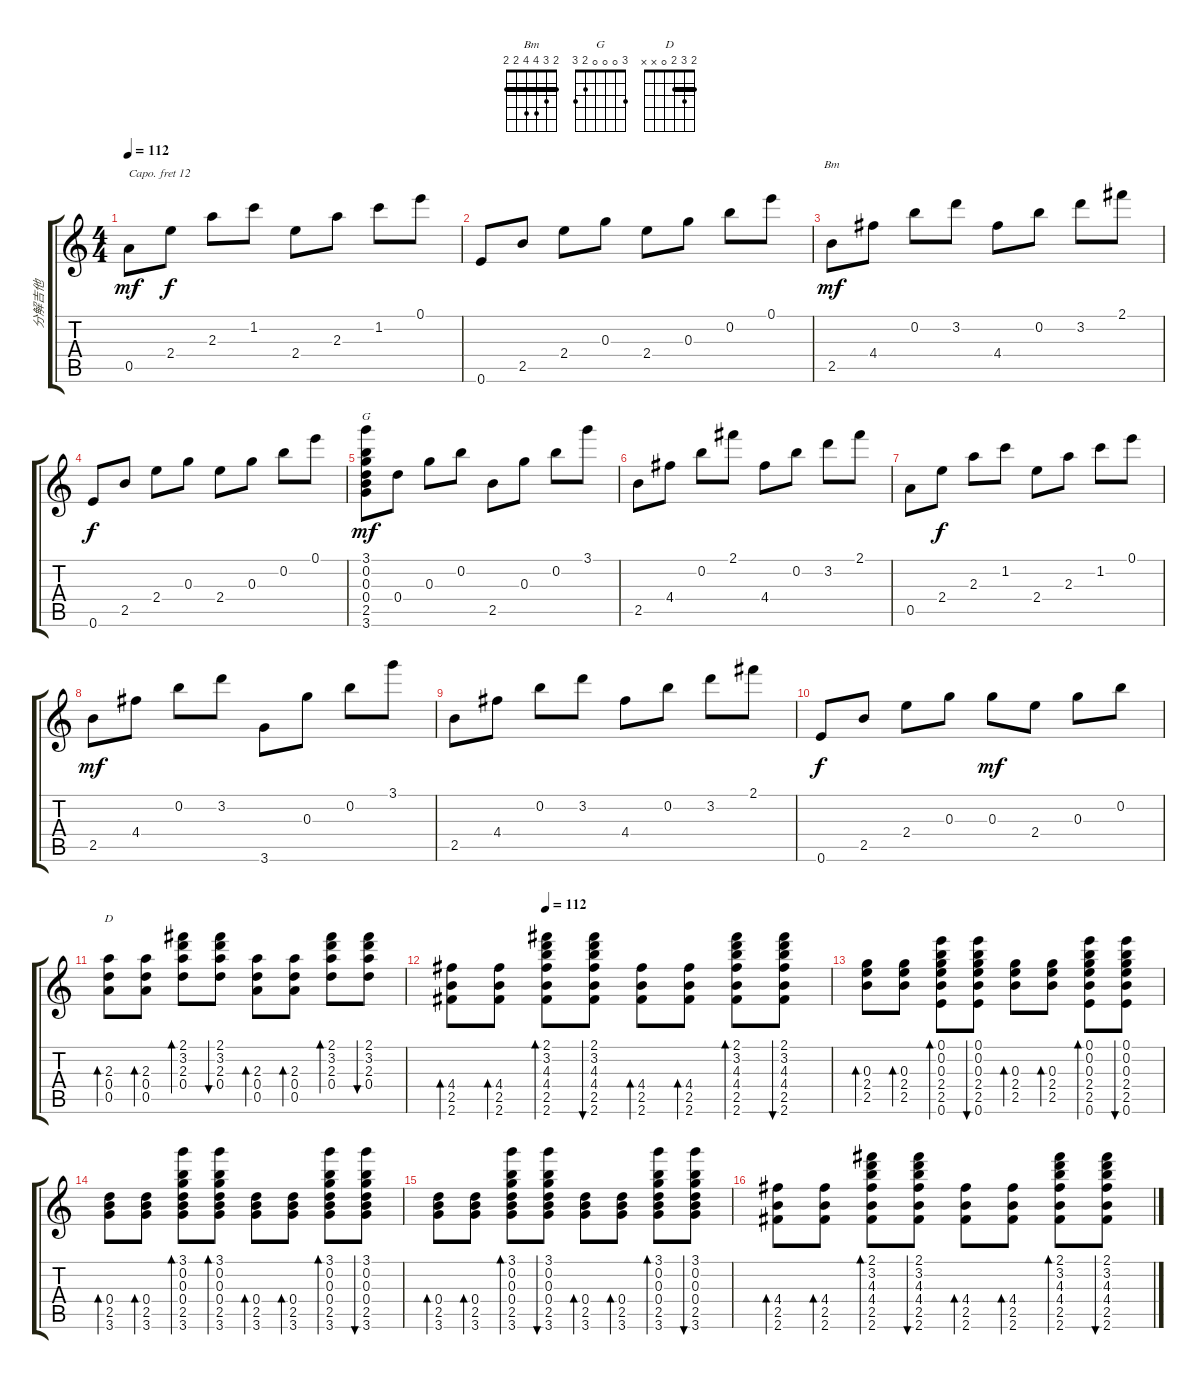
\track ("分解吉他" "分解吉他") {instrument acousticguitarsteel}
\staff {score tabs}
\capo 12
\tuning (E4 B3 G3 D3 A2 E2) {hide}
\chord ("Bm" 2 3 4 4 2 2) {barre 2}
\chord ("G" 3 0 0 0 2 3)
\chord ("D" 2 3 2 0 x x) {barre 2}
\ts (4 4)
\tempo 112
\clef g2
\ks c
0.5.8{dy mf} 2.4.8{dy f} 2.3.8 1.2.8 2.4.8 2.3.8 1.2.8 0.1.8 |
0.6.8 2.5.8 2.4.8 0.3.8 2.4.8 0.3.8 0.2.8 0.1.8 |
2.5.8{ch "Bm" dy mf} 4.4.8 0.2.8 3.2.8 4.4.8 0.2.8 3.2.8 2.1.8 |
0.6.8{dy f} 2.5.8 2.4.8 0.3.8 2.4.8 0.3.8 0.2.8 0.1.8 |
(3.1 0.2 0.3 0.4 2.5 3.6).8{ch "G" dy mf} 0.4.8 0.3.8 0.2.8 2.5.8 0.3.8 0.2.8 3.1.8 |
2.5.8 4.4.8 0.2.8 2.1.8 4.4.8 0.2.8 3.2.8 2.1.8 |
0.5.8 2.4.8{dy f} 2.3.8 1.2.8 2.4.8 2.3.8 1.2.8 0.1.8 |
2.5.8{dy mf} 4.4.8 0.2.8 3.2.8 3.6.8 0.3.8 0.2.8 3.1.8 |
2.5.8 4.4.8 0.2.8 3.2.8 4.4.8 0.2.8 3.2.8 2.1.8 |
0.6.8{dy f} 2.5.8 2.4.8 0.3.8 0.3.8{dy mf} 2.4.8 0.3.8 0.2.8 |
(2.3 0.4 0.5).8{bd 240 ch "D"} (2.3 0.4 0.5).8{bd 240} (2.1 3.2 2.3 0.4).8{bd 240} (2.1 3.2 2.3 0.4).8{bu 240} (2.3 0.4 0.5).8{bd 240} (2.3 0.4 0.5).8{bd 240} (2.1 3.2 2.3 0.4).8{bd 240} (2.1 3.2 2.3 0.4).8{bu 240} |
\tempo (112 0.25)
(4.4 2.5 2.6).8{bd 240} (4.4 2.5 2.6).8{bd 240} (2.1 3.2 4.3 4.4 2.5 2.6).8{bd 240} (2.1 3.2 4.3 4.4 2.5 2.6).8{bu 240} (4.4 2.5 2.6).8{bd 240} (4.4 2.5 2.6).8{bd 240} (2.1 3.2 4.3 4.4 2.5 2.6).8{bd 240} (2.1 3.2 4.3 4.4 2.5 2.6).8{bu 240} |
(0.3 2.4 2.5).8{bd 240} (0.3 2.4 2.5).8{bd 240} (0.1 0.2 0.3 2.4 2.5 0.6).8{bd 240} (0.1 0.2 0.3 2.4 2.5 0.6).8{bu 240} (0.3 2.4 2.5).8{bd 240} (0.3 2.4 2.5).8{bd 240} (0.1 0.2 0.3 2.4 2.5 0.6).8{bd 240} (0.1 0.2 0.3 2.4 2.5 0.6).8{bu 240} |
(0.4 2.5 3.6).8{bd 30} (0.4 2.5 3.6).8{bd 30} (3.1 0.2 0.3 0.4 2.5 3.6).8{bd 30} (3.1 0.2 0.3 0.4 2.5 3.6).8{bd 30} (0.4 2.5 3.6).8{bd 240} (0.4 2.5 3.6).8{bd 240} (3.1 0.2 0.3 0.4 2.5 3.6).8{bd 240} (3.1 0.2 0.3 0.4 2.5 3.6).8{bu 240} |
(0.4 2.5 3.6).8{bd 240} (0.4 2.5 3.6).8{bd 240} (3.1 0.2 0.3 0.4 2.5 3.6).8{bd 240} (3.1 0.2 0.3 0.4 2.5 3.6).8{bu 240} (0.4 2.5 3.6).8{bd 240} (0.4 2.5 3.6).8{bd 240} (3.1 0.2 0.3 0.4 2.5 3.6).8{bd 240} (3.1 0.2 0.3 0.4 2.5 3.6).8{bu 240} |
(4.4 2.5 2.6).8{bd 240} (4.4 2.5 2.6).8{bd 240} (2.1 3.2 4.3 4.4 2.5 2.6).8{bd 240} (2.1 3.2 4.3 4.4 2.5 2.6).8{bu 240} (4.4 2.5 2.6).8{bd 240} (4.4 2.5 2.6).8{bd 240} (2.1 3.2 4.3 4.4 2.5 2.6).8{bd 240} (2.1 3.2 4.3 4.4 2.5 2.6).8{bu 240}
